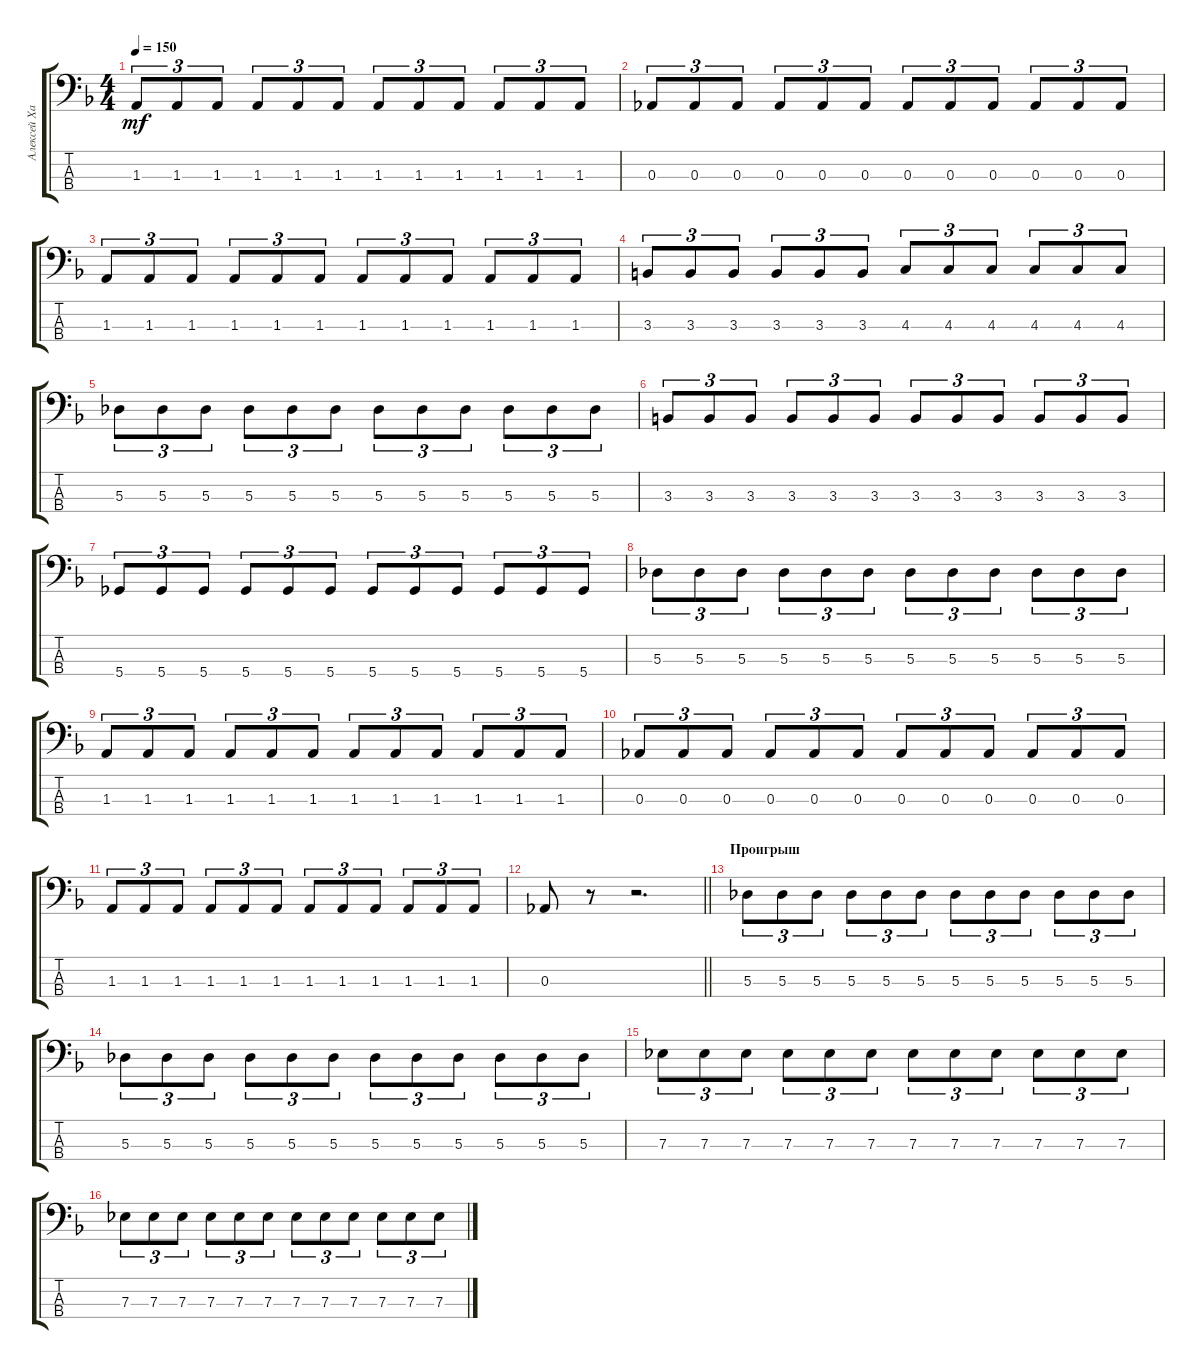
\track ("Алексей Харьков" "Алексей Ха") {instrument electricbassfinger}
\staff {score tabs}
\tuning (Gb2 Db2 Ab1 Db1) {hide}
\ts (4 4)
\tempo 150
\clef f4
\ks dminor
1.3.8{tu (3 2) dy mf} 1.3.8{tu (3 2)} 1.3.8{tu (3 2)} 1.3.8{tu (3 2)} 1.3.8{tu (3 2)} 1.3.8{tu (3 2)} 1.3.8{tu (3 2)} 1.3.8{tu (3 2)} 1.3.8{tu (3 2)} 1.3.8{tu (3 2)} 1.3.8{tu (3 2)} 1.3.8{tu (3 2)} |
0.3.8{tu (3 2)} 0.3.8{tu (3 2)} 0.3.8{tu (3 2)} 0.3.8{tu (3 2)} 0.3.8{tu (3 2)} 0.3.8{tu (3 2)} 0.3.8{tu (3 2)} 0.3.8{tu (3 2)} 0.3.8{tu (3 2)} 0.3.8{tu (3 2)} 0.3.8{tu (3 2)} 0.3.8{tu (3 2)} |
1.3.8{tu (3 2)} 1.3.8{tu (3 2)} 1.3.8{tu (3 2)} 1.3.8{tu (3 2)} 1.3.8{tu (3 2)} 1.3.8{tu (3 2)} 1.3.8{tu (3 2)} 1.3.8{tu (3 2)} 1.3.8{tu (3 2)} 1.3.8{tu (3 2)} 1.3.8{tu (3 2)} 1.3.8{tu (3 2)} |
3.3.8{tu (3 2)} 3.3.8{tu (3 2)} 3.3.8{tu (3 2)} 3.3.8{tu (3 2)} 3.3.8{tu (3 2)} 3.3.8{tu (3 2)} 4.3.8{tu (3 2)} 4.3.8{tu (3 2)} 4.3.8{tu (3 2)} 4.3.8{tu (3 2)} 4.3.8{tu (3 2)} 4.3.8{tu (3 2)} |
5.3.8{tu (3 2)} 5.3.8{tu (3 2)} 5.3.8{tu (3 2)} 5.3.8{tu (3 2)} 5.3.8{tu (3 2)} 5.3.8{tu (3 2)} 5.3.8{tu (3 2)} 5.3.8{tu (3 2)} 5.3.8{tu (3 2)} 5.3.8{tu (3 2)} 5.3.8{tu (3 2)} 5.3.8{tu (3 2)} |
3.3.8{tu (3 2)} 3.3.8{tu (3 2)} 3.3.8{tu (3 2)} 3.3.8{tu (3 2)} 3.3.8{tu (3 2)} 3.3.8{tu (3 2)} 3.3.8{tu (3 2)} 3.3.8{tu (3 2)} 3.3.8{tu (3 2)} 3.3.8{tu (3 2)} 3.3.8{tu (3 2)} 3.3.8{tu (3 2)} |
5.4.8{tu (3 2)} 5.4.8{tu (3 2)} 5.4.8{tu (3 2)} 5.4.8{tu (3 2)} 5.4.8{tu (3 2)} 5.4.8{tu (3 2)} 5.4.8{tu (3 2)} 5.4.8{tu (3 2)} 5.4.8{tu (3 2)} 5.4.8{tu (3 2)} 5.4.8{tu (3 2)} 5.4.8{tu (3 2)} |
5.3.8{tu (3 2)} 5.3.8{tu (3 2)} 5.3.8{tu (3 2)} 5.3.8{tu (3 2)} 5.3.8{tu (3 2)} 5.3.8{tu (3 2)} 5.3.8{tu (3 2)} 5.3.8{tu (3 2)} 5.3.8{tu (3 2)} 5.3.8{tu (3 2)} 5.3.8{tu (3 2)} 5.3.8{tu (3 2)} |
1.3.8{tu (3 2)} 1.3.8{tu (3 2)} 1.3.8{tu (3 2)} 1.3.8{tu (3 2)} 1.3.8{tu (3 2)} 1.3.8{tu (3 2)} 1.3.8{tu (3 2)} 1.3.8{tu (3 2)} 1.3.8{tu (3 2)} 1.3.8{tu (3 2)} 1.3.8{tu (3 2)} 1.3.8{tu (3 2)} |
0.3.8{tu (3 2)} 0.3.8{tu (3 2)} 0.3.8{tu (3 2)} 0.3.8{tu (3 2)} 0.3.8{tu (3 2)} 0.3.8{tu (3 2)} 0.3.8{tu (3 2)} 0.3.8{tu (3 2)} 0.3.8{tu (3 2)} 0.3.8{tu (3 2)} 0.3.8{tu (3 2)} 0.3.8{tu (3 2)} |
1.3.8{tu (3 2)} 1.3.8{tu (3 2)} 1.3.8{tu (3 2)} 1.3.8{tu (3 2)} 1.3.8{tu (3 2)} 1.3.8{tu (3 2)} 1.3.8{tu (3 2)} 1.3.8{tu (3 2)} 1.3.8{tu (3 2)} 1.3.8{tu (3 2)} 1.3.8{tu (3 2)} 1.3.8{tu (3 2)} |
\barLineRight lightlight
0.3.8 r.8 r.2{d} |
\section ("" "Проигрыш")
5.3.8{tu (3 2)} 5.3.8{tu (3 2)} 5.3.8{tu (3 2)} 5.3.8{tu (3 2)} 5.3.8{tu (3 2)} 5.3.8{tu (3 2)} 5.3.8{tu (3 2)} 5.3.8{tu (3 2)} 5.3.8{tu (3 2)} 5.3.8{tu (3 2)} 5.3.8{tu (3 2)} 5.3.8{tu (3 2)} |
5.3.8{tu (3 2)} 5.3.8{tu (3 2)} 5.3.8{tu (3 2)} 5.3.8{tu (3 2)} 5.3.8{tu (3 2)} 5.3.8{tu (3 2)} 5.3.8{tu (3 2)} 5.3.8{tu (3 2)} 5.3.8{tu (3 2)} 5.3.8{tu (3 2)} 5.3.8{tu (3 2)} 5.3.8{tu (3 2)} |
7.3.8{tu (3 2)} 7.3.8{tu (3 2)} 7.3.8{tu (3 2)} 7.3.8{tu (3 2)} 7.3.8{tu (3 2)} 7.3.8{tu (3 2)} 7.3.8{tu (3 2)} 7.3.8{tu (3 2)} 7.3.8{tu (3 2)} 7.3.8{tu (3 2)} 7.3.8{tu (3 2)} 7.3.8{tu (3 2)} |
7.3.8{tu (3 2)} 7.3.8{tu (3 2)} 7.3.8{tu (3 2)} 7.3.8{tu (3 2)} 7.3.8{tu (3 2)} 7.3.8{tu (3 2)} 7.3.8{tu (3 2)} 7.3.8{tu (3 2)} 7.3.8{tu (3 2)} 7.3.8{tu (3 2)} 7.3.8{tu (3 2)} 7.3.8{tu (3 2)}
